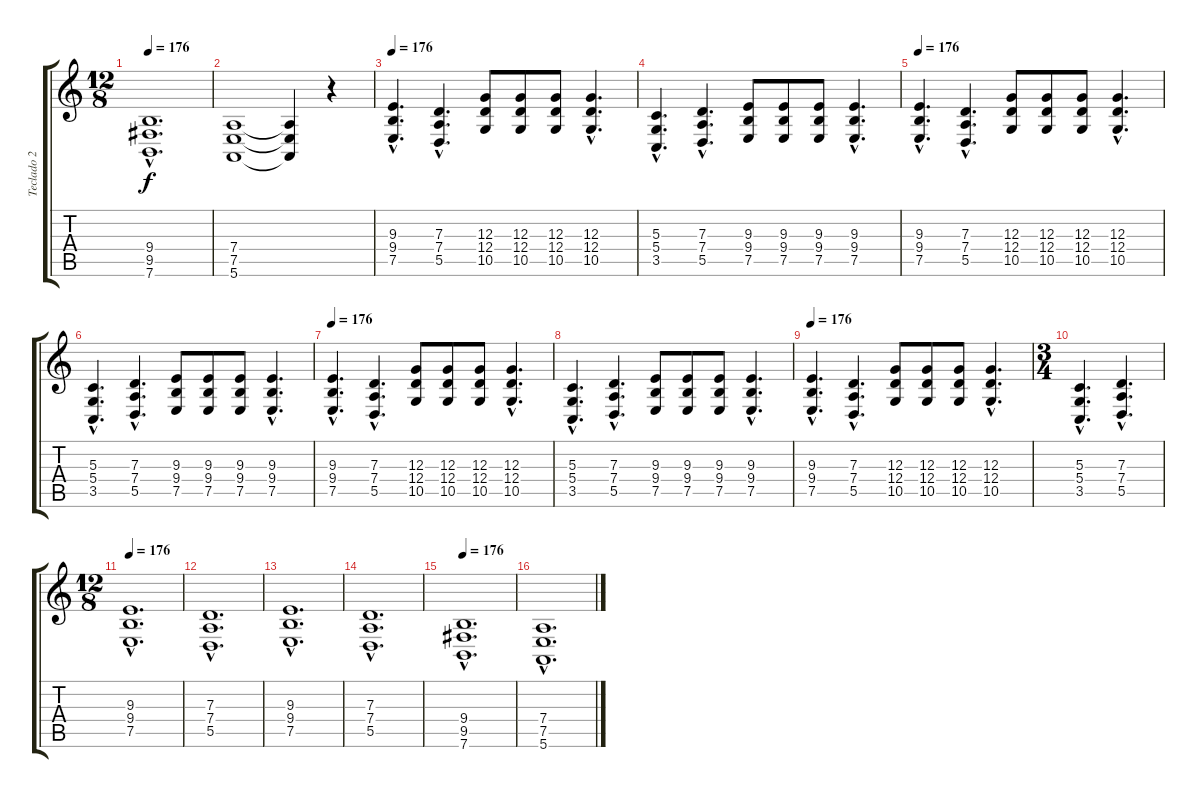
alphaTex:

\track ("Teclado 2" "Teclado 2") {instrument choiraahs}
\staff {score tabs}
\tuning (E4 B3 G3 D3 A2 E2) {hide}
\ts (12 8)
\tempo 176
\clef g2
\ks c
(9.4{hac} 9.5{hac} 7.6{hac}).1{d dy f} |
(7.4 7.5 5.6).1 (7.4{t} 7.5{t} 5.6{t}).4 r.4 |
\tempo 176
(9.3{hac} 9.4{hac} 7.5{hac}).4{d} (7.3{hac} 7.4{hac} 5.5{hac}).4{d} (12.3 12.4 10.5).8 (12.3 12.4 10.5).8 (12.3 12.4 10.5).8 (12.3{hac} 12.4{hac} 10.5{hac}).4{d} |
(5.3{hac} 5.4{hac} 3.5{hac}).4{d} (7.3{hac} 7.4{hac} 5.5{hac}).4{d} (9.3 9.4 7.5).8 (9.3 9.4 7.5).8 (9.3 9.4 7.5).8 (9.3{hac} 9.4{hac} 7.5{hac}).4{d} |
\tempo 176
(9.3{hac} 9.4{hac} 7.5{hac}).4{d} (7.3{hac} 7.4{hac} 5.5{hac}).4{d} (12.3 12.4 10.5).8 (12.3 12.4 10.5).8 (12.3 12.4 10.5).8 (12.3{hac} 12.4{hac} 10.5{hac}).4{d} |
(5.3{hac} 5.4{hac} 3.5{hac}).4{d} (7.3{hac} 7.4{hac} 5.5{hac}).4{d} (9.3 9.4 7.5).8 (9.3 9.4 7.5).8 (9.3 9.4 7.5).8 (9.3{hac} 9.4{hac} 7.5{hac}).4{d} |
\tempo 176
(9.3{hac} 9.4{hac} 7.5{hac}).4{d} (7.3{hac} 7.4{hac} 5.5{hac}).4{d} (12.3 12.4 10.5).8 (12.3 12.4 10.5).8 (12.3 12.4 10.5).8 (12.3{hac} 12.4{hac} 10.5{hac}).4{d} |
(5.3{hac} 5.4{hac} 3.5{hac}).4{d} (7.3{hac} 7.4{hac} 5.5{hac}).4{d} (9.3 9.4 7.5).8 (9.3 9.4 7.5).8 (9.3 9.4 7.5).8 (9.3{hac} 9.4{hac} 7.5{hac}).4{d} |
\tempo 176
(9.3{hac} 9.4{hac} 7.5{hac}).4{d} (7.3{hac} 7.4{hac} 5.5{hac}).4{d} (12.3 12.4 10.5).8 (12.3 12.4 10.5).8 (12.3 12.4 10.5).8 (12.3{hac} 12.4{hac} 10.5{hac}).4{d} |
\ts (3 4)
(5.3{hac} 5.4{hac} 3.5{hac}).4{d} (7.3{hac} 7.4{hac} 5.5{hac}).4{d} |
\ts (12 8)
\tempo 176
(9.3{hac} 9.4{hac} 7.5{hac}).1{d} |
(7.3{hac} 7.4{hac} 5.5{hac}).1{d} |
(9.3{hac} 9.4{hac} 7.5{hac}).1{d} |
(7.3{hac} 7.4{hac} 5.5{hac}).1{d} |
\tempo 176
(9.4{hac} 9.5{hac} 7.6{hac}).1{d} |
(7.4{hac} 7.5{hac} 5.6{hac}).1{d}
